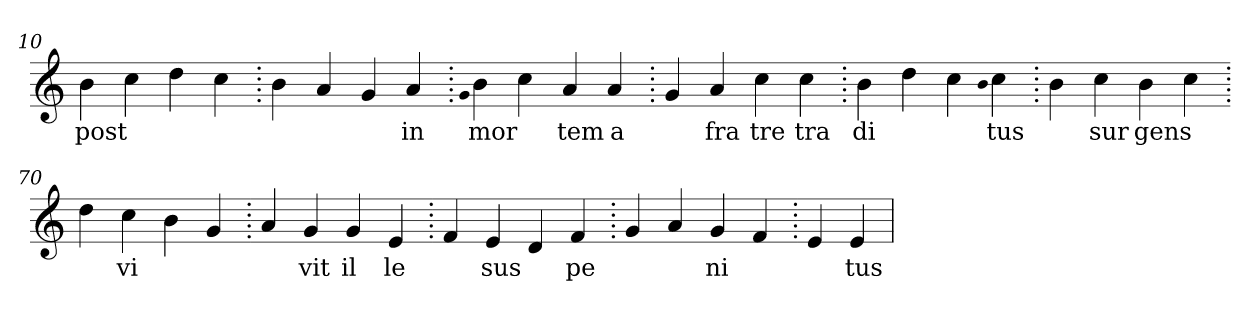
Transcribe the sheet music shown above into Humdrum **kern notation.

**kern	**text
*part1	*part1
*staff1	*staff1
*clefG2	*
=10.	=10.
4b	post
4cc	.
4dd	.
4cc	.
=20.	=20.
4b	.
4a	.
4g	.
4a	in
=30.	=30.
qqg	.
4b	mor
4cc	.
4a	tem
4a	a
=40.	=40.
4g	.
4a	fra
4cc	tre
4cc	tra
=50.	=50.
4b	di
4dd	.
4cc	.
qqb	.
4cc	tus
=60.	=60.
4b	.
4cc	sur
4b	gens
4cc	.
=70.	=70.
4dd	.
4cc	vi
4b	.
4g	.
=80.	=80.
4a	.
4g	vit
4g	il
4e	le
=90.	=90.
4f	.
4e	sus
4d	.
4f	pe
=100.	=100.
4g	.
4a	.
4g	ni
4f	.
=110.	=110.
4e	.
4e	tus
=	=
*-	*-
